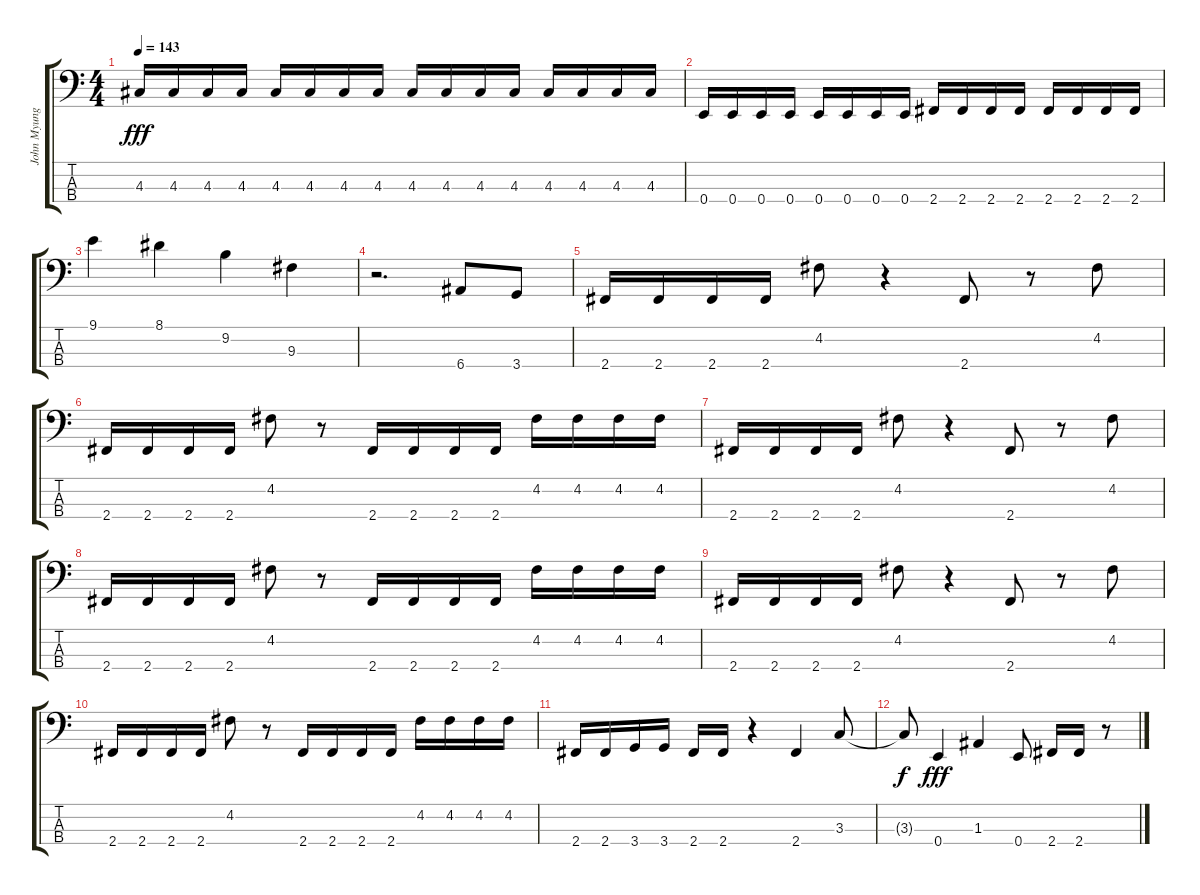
\track ("John Myung (Bass)" "John Myung") {instrument electricbassfinger}
\staff {score tabs}
\tuning (G2 D2 A1 E1) {hide}
\ts (4 4)
\tempo 143
\clef f4
\ks c
4.3.16{dy fff} 4.3.16 4.3.16 4.3.16 4.3.16 4.3.16 4.3.16 4.3.16 4.3.16 4.3.16 4.3.16 4.3.16 4.3.16 4.3.16 4.3.16 4.3.16 |
0.4.16 0.4.16 0.4.16 0.4.16 0.4.16 0.4.16 0.4.16 0.4.16 2.4.16 2.4.16 2.4.16 2.4.16 2.4.16 2.4.16 2.4.16 2.4.16 |
9.1.4 8.1.4 9.2.4 9.3.4 |
r.2{d} 6.4.8 3.4.8 |
2.4.16 2.4.16 2.4.16 2.4.16 4.2.8 r.4 2.4.8 r.8 4.2.8 |
2.4.16 2.4.16 2.4.16 2.4.16 4.2.8 r.8 2.4.16 2.4.16 2.4.16 2.4.16 4.2.16 4.2.16 4.2.16 4.2.16 |
2.4.16 2.4.16 2.4.16 2.4.16 4.2.8 r.4 2.4.8 r.8 4.2.8 |
2.4.16 2.4.16 2.4.16 2.4.16 4.2.8 r.8 2.4.16 2.4.16 2.4.16 2.4.16 4.2.16 4.2.16 4.2.16 4.2.16 |
2.4.16 2.4.16 2.4.16 2.4.16 4.2.8 r.4 2.4.8 r.8 4.2.8 |
2.4.16 2.4.16 2.4.16 2.4.16 4.2.8 r.8 2.4.16 2.4.16 2.4.16 2.4.16 4.2.16 4.2.16 4.2.16 4.2.16 |
2.4.16 2.4.16 3.4.16 3.4.16 2.4.16 2.4.16 r.4 2.4.4 3.3.8 |
3.3{t}.8{dy f} 0.4.4{dy fff} 1.3.4 0.4.8 2.4.16 2.4.16 r.8
